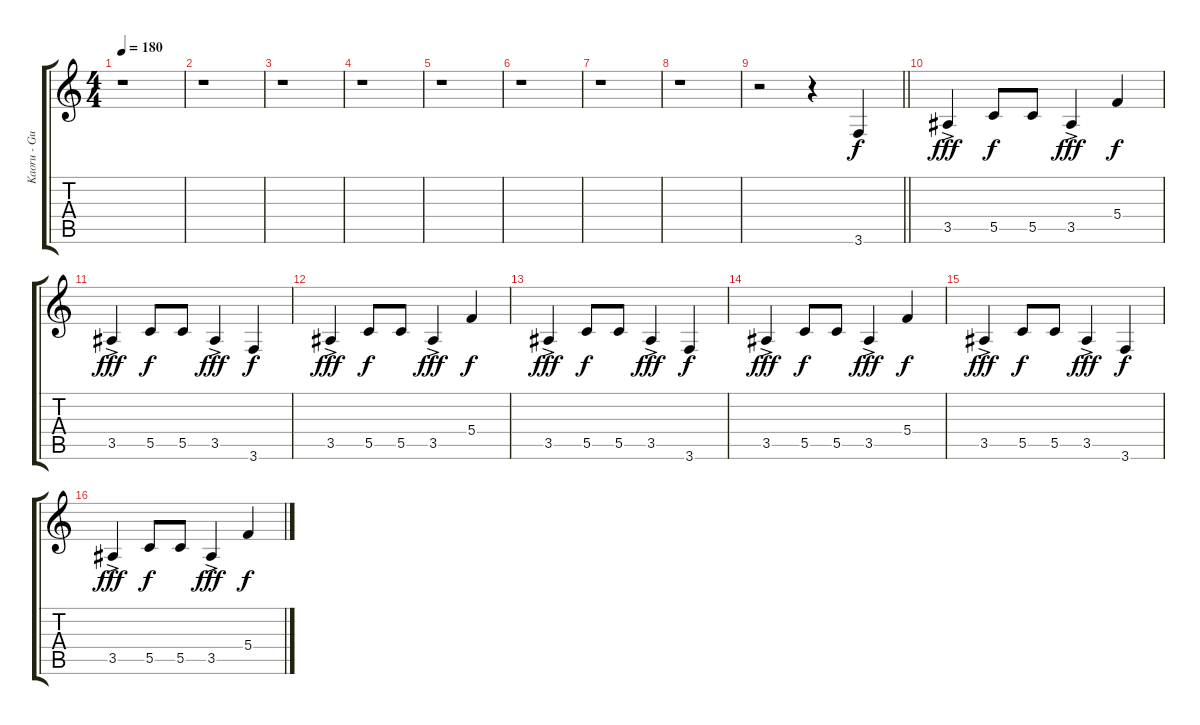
\track ("Kaoru - Guitar 3" "Kaoru - Gu") {instrument overdrivenguitar}
\staff {score tabs}
\tuning (D4 A3 F3 C3 G2 D2) {hide}
\ts (4 4)
\tempo 180
\clef g2
\ks c
r.1{dy f} |
r.1 |
r.1 |
r.1 |
r.1 |
r.1 |
r.1 |
r.1 |
\barLineRight lightlight
r.2 r.4 3.6.4 |
3.5{ac}.4{dy fff} 5.5.8{dy f} 5.5.8 3.5{ac}.4{dy fff} 5.4.4{dy f} |
3.5{ac}.4{dy fff} 5.5.8{dy f} 5.5.8 3.5{ac}.4{dy fff} 3.6.4{dy f} |
3.5{ac}.4{dy fff} 5.5.8{dy f} 5.5.8 3.5{ac}.4{dy fff} 5.4.4{dy f} |
3.5{ac}.4{dy fff} 5.5.8{dy f} 5.5.8 3.5{ac}.4{dy fff} 3.6.4{dy f} |
3.5{ac}.4{dy fff} 5.5.8{dy f} 5.5.8 3.5{ac}.4{dy fff} 5.4.4{dy f} |
3.5{ac}.4{dy fff} 5.5.8{dy f} 5.5.8 3.5{ac}.4{dy fff} 3.6.4{dy f} |
3.5{ac}.4{dy fff} 5.5.8{dy f} 5.5.8 3.5{ac}.4{dy fff} 5.4.4{dy f}
